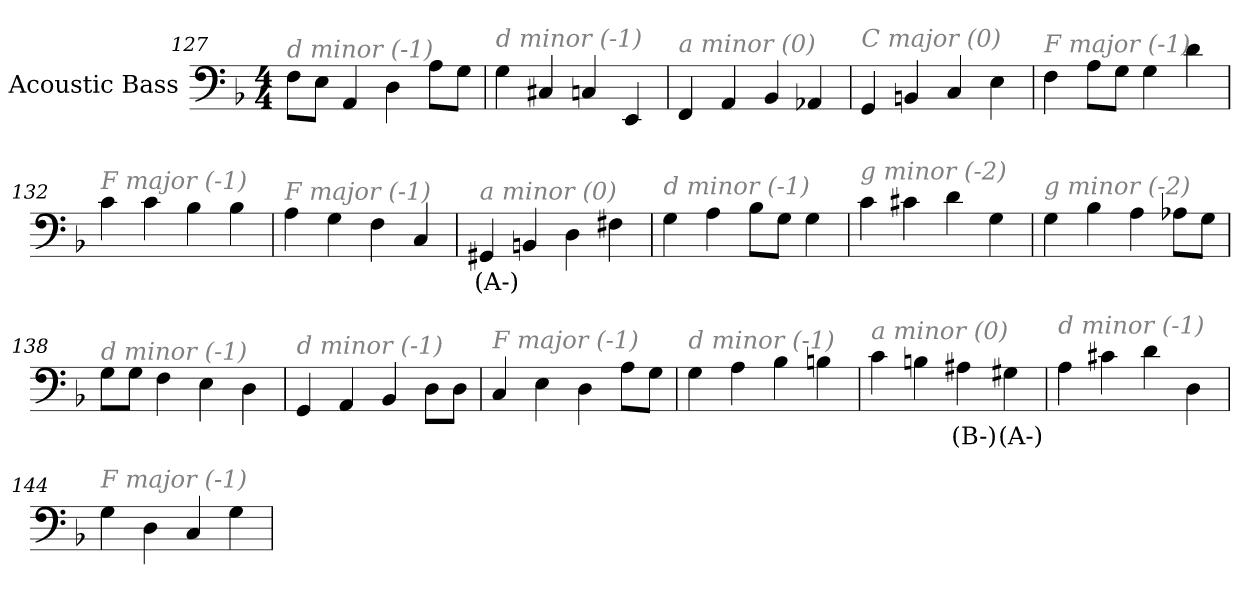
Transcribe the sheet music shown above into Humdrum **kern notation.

**kern	**text
*part1	*part1
*staff1	*staff1
*I"Acoustic Bass	*
*clefF4	*
*ITrd7c12	*
*k[b-]	*
*F:	*
*M4/4	*
=127	=127
!LO:TX:i:color=#808080:t=d minor (-1)	!
8FFL	.
8EEJ	.
4AAA	.
4DD	.
8AAL	.
8GGJ	.
=128	=128
!LO:TX:i:color=#808080:t=d minor (-1)	!
4GG	.
4CC#X	.
4CCn	.
4EEE	.
=129	=129
!LO:TX:i:color=#808080:t=a minor (0)	!
4FFF	.
4AAA	.
4BBB-	.
4AAA-Xi	.
=130	=130
!LO:TX:i:color=#808080:t=C major (0)	!
4GGG	.
4BBBn	.
4CC	.
4EE	.
=131	=131
!LO:TX:i:color=#808080:t=F major (-1)	!
4FF	.
8AAL	.
8GGJ	.
4GG	.
4D	.
=132	=132
!LO:TX:i:color=#808080:t=F major (-1)	!
4C	.
4C	.
4BB-	.
4BB-	.
=133	=133
!LO:TX:i:color=#808080:t=F major (-1)	!
4AA	.
4GG	.
4FF	.
4CC	.
=134	=134
!LO:TX:i:color=#808080:t=a minor (0)	!
4GGG#Xj	(A-)
4BBBn	.
4DD	.
4FF#X	.
=135	=135
!LO:TX:i:color=#808080:t=d minor (-1)	!
4GG	.
4AA	.
8BB-L	.
8GGJ	.
4GG	.
=136	=136
!LO:TX:i:color=#808080:t=g minor (-2)	!
4C	.
4C#X	.
4D	.
4GG	.
=137	=137
!LO:TX:i:color=#808080:t=g minor (-2)	!
4GG	.
4BB-	.
4AA	.
8AA-XL	.
8GGJ	.
=138	=138
!LO:TX:i:color=#808080:t=d minor (-1)	!
8GGL	.
8GGJ	.
4FF	.
4EE	.
4DD	.
=139	=139
!LO:TX:i:color=#808080:t=d minor (-1)	!
4GGG	.
4AAA	.
4BBB-	.
8DDL	.
8DDJ	.
=140	=140
!LO:TX:i:color=#808080:t=F major (-1)	!
4CC	.
4EE	.
4DD	.
8AAL	.
8GGJ	.
=141	=141
!LO:TX:i:color=#808080:t=d minor (-1)	!
4GG	.
4AA	.
4BB-	.
4BBn	.
=142	=142
!LO:TX:i:color=#808080:t=a minor (0)	!
4C	.
4BBn	.
4AA#XZ	(B-)
4GG#Xj	(A-)
=143	=143
!LO:TX:i:color=#808080:t=d minor (-1)	!
4AA	.
4C#X	.
4D	.
4DD	.
=144	=144
!LO:TX:i:color=#808080:t=F major (-1)	!
4GG	.
4DD	.
4CC	.
4GG	.
=	=
*-	*-
